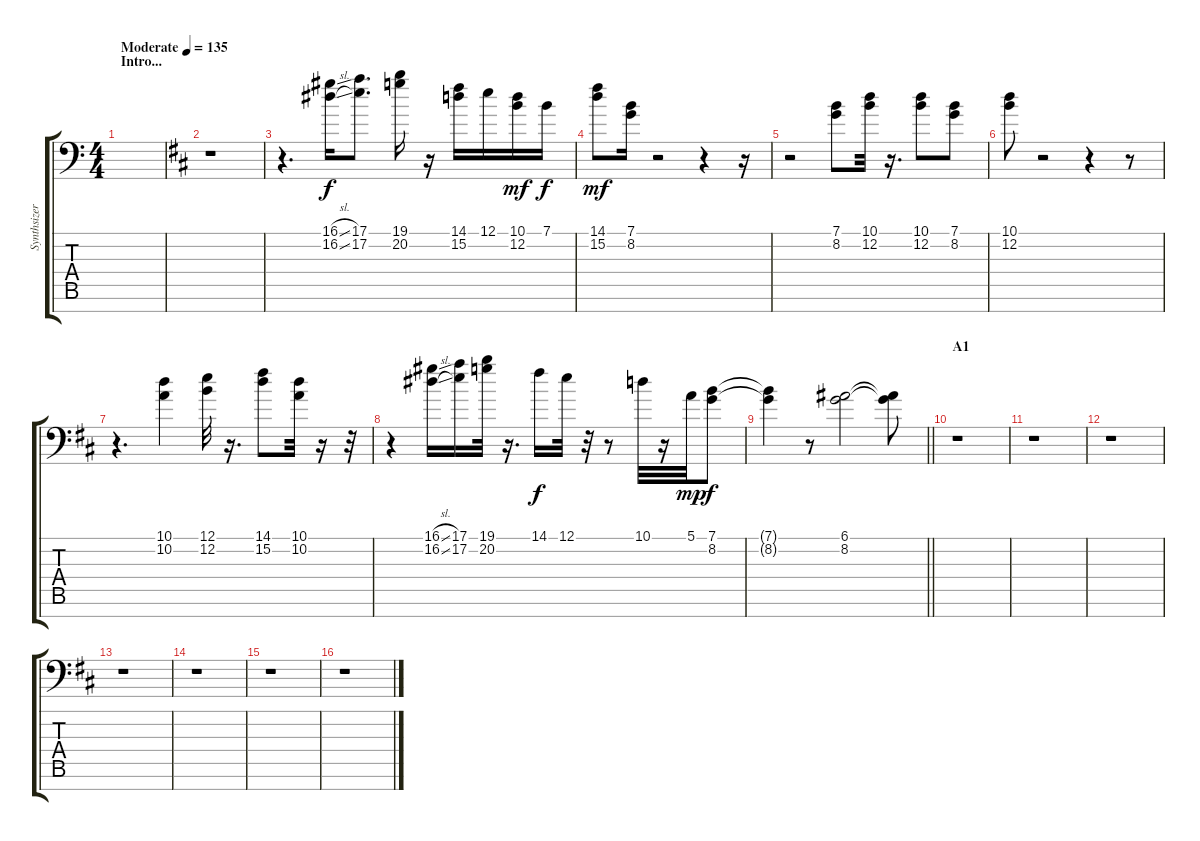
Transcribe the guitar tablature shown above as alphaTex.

\track ("Synthsizer" "Synthsizer") {instrument lead2sawtooth}
\staff {score tabs}
\tuning (E4 B3 G3 D3 A2 E2 C-1) {hide}
\ts (4 4)
\section ("" "Intro...")
\tempo (135 "Moderate")
\clef f4
\ks c
|
\ks d
r.1 |
r.4{d} (16.1{sl} 16.2{sl}).16 (17.1 17.2).8{d} (19.1 20.2).16 r.16 (14.1 15.2).16 12.1.16{dy f} (10.1 12.2).16{dy mf} 7.1.16{dy f} |
(14.1 15.2).8{dy mf} (7.1 8.2).16 r.2 r.4 r.16 |
r.2 (7.1 8.2).8 (10.1 12.2).32 r.16{d} (10.1 12.2).8 (7.1 8.2).8 |
(10.1 12.2).8 r.2 r.4 r.8 |
r.4{d} (10.1 10.2).4 (12.1 12.2).32 r.16{d} (14.1 15.2).8 (10.1 10.2).32 r.16 r.32 |
r.4 (16.1{sl} 16.2{sl}).16 (17.1 17.2).16 (19.1 20.2).32 r.16{d} 14.1.16{dy f} 12.1.32 r.32 r.8 10.1.32 r.16 5.1.32{dy mp} (7.1 8.2).8{dy f} |
\barLineRight lightlight
(7.1{t} 8.2{t}).4 r.8 (6.1 8.2).2 (6.1{t} 8.2{t}).8 |
\section ("" "A1")
r.1 |
r.1 |
r.1 |
r.1 |
r.1 |
r.1 |
r.1
